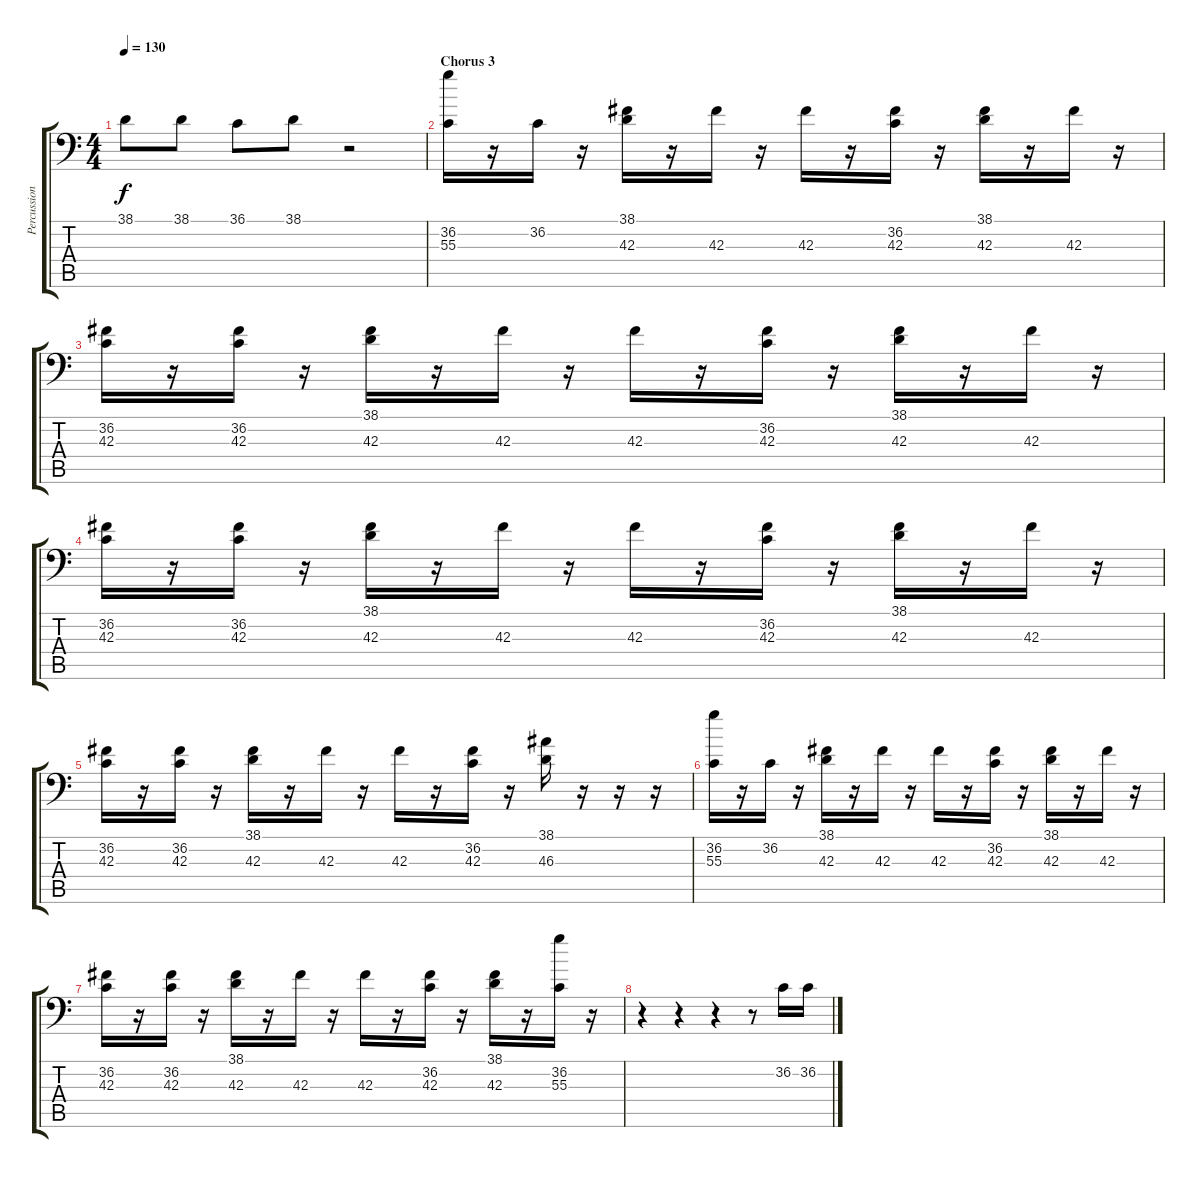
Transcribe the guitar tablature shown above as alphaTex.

\track ("Percussioni" "Percussion") {instrument acousticgrandpiano}
\staff {score tabs}
\tuning (C-1 C-1 C-1 C-1 C-1 C-1) {hide}
\ts (4 4)
\tempo 130
\clef f4
\ks c
38.1.8{dy f} 38.1.8 36.1.8 38.1.8 r.2 |
\section ("" "Chorus 3")
(36.2 55.3).16 r.16 36.2.16 r.16 (38.1 42.3).16 r.16 42.3.16 r.16 42.3.16 r.16 (36.2 42.3).16 r.16 (38.1 42.3).16 r.16 42.3.16 r.16 |
(36.2 42.3).16 r.16 (36.2 42.3).16 r.16 (38.1 42.3).16 r.16 42.3.16 r.16 42.3.16 r.16 (36.2 42.3).16 r.16 (38.1 42.3).16 r.16 42.3.16 r.16 |
(36.2 42.3).16 r.16 (36.2 42.3).16 r.16 (38.1 42.3).16 r.16 42.3.16 r.16 42.3.16 r.16 (36.2 42.3).16 r.16 (38.1 42.3).16 r.16 42.3.16 r.16 |
(36.2 42.3).16 r.16 (36.2 42.3).16 r.16 (38.1 42.3).16 r.16 42.3.16 r.16 42.3.16 r.16 (36.2 42.3).16 r.16 (38.1 46.3).16 r.16 r.16 r.16 |
(36.2 55.3).16 r.16 36.2.16 r.16 (38.1 42.3).16 r.16 42.3.16 r.16 42.3.16 r.16 (36.2 42.3).16 r.16 (38.1 42.3).16 r.16 42.3.16 r.16 |
(36.2 42.3).16 r.16 (36.2 42.3).16 r.16 (38.1 42.3).16 r.16 42.3.16 r.16 42.3.16 r.16 (36.2 42.3).16 r.16 (38.1 42.3).16 r.16 (36.2 55.3).16 r.16 |
r.4 r.4 r.4 r.8 36.2.16 36.2.16
